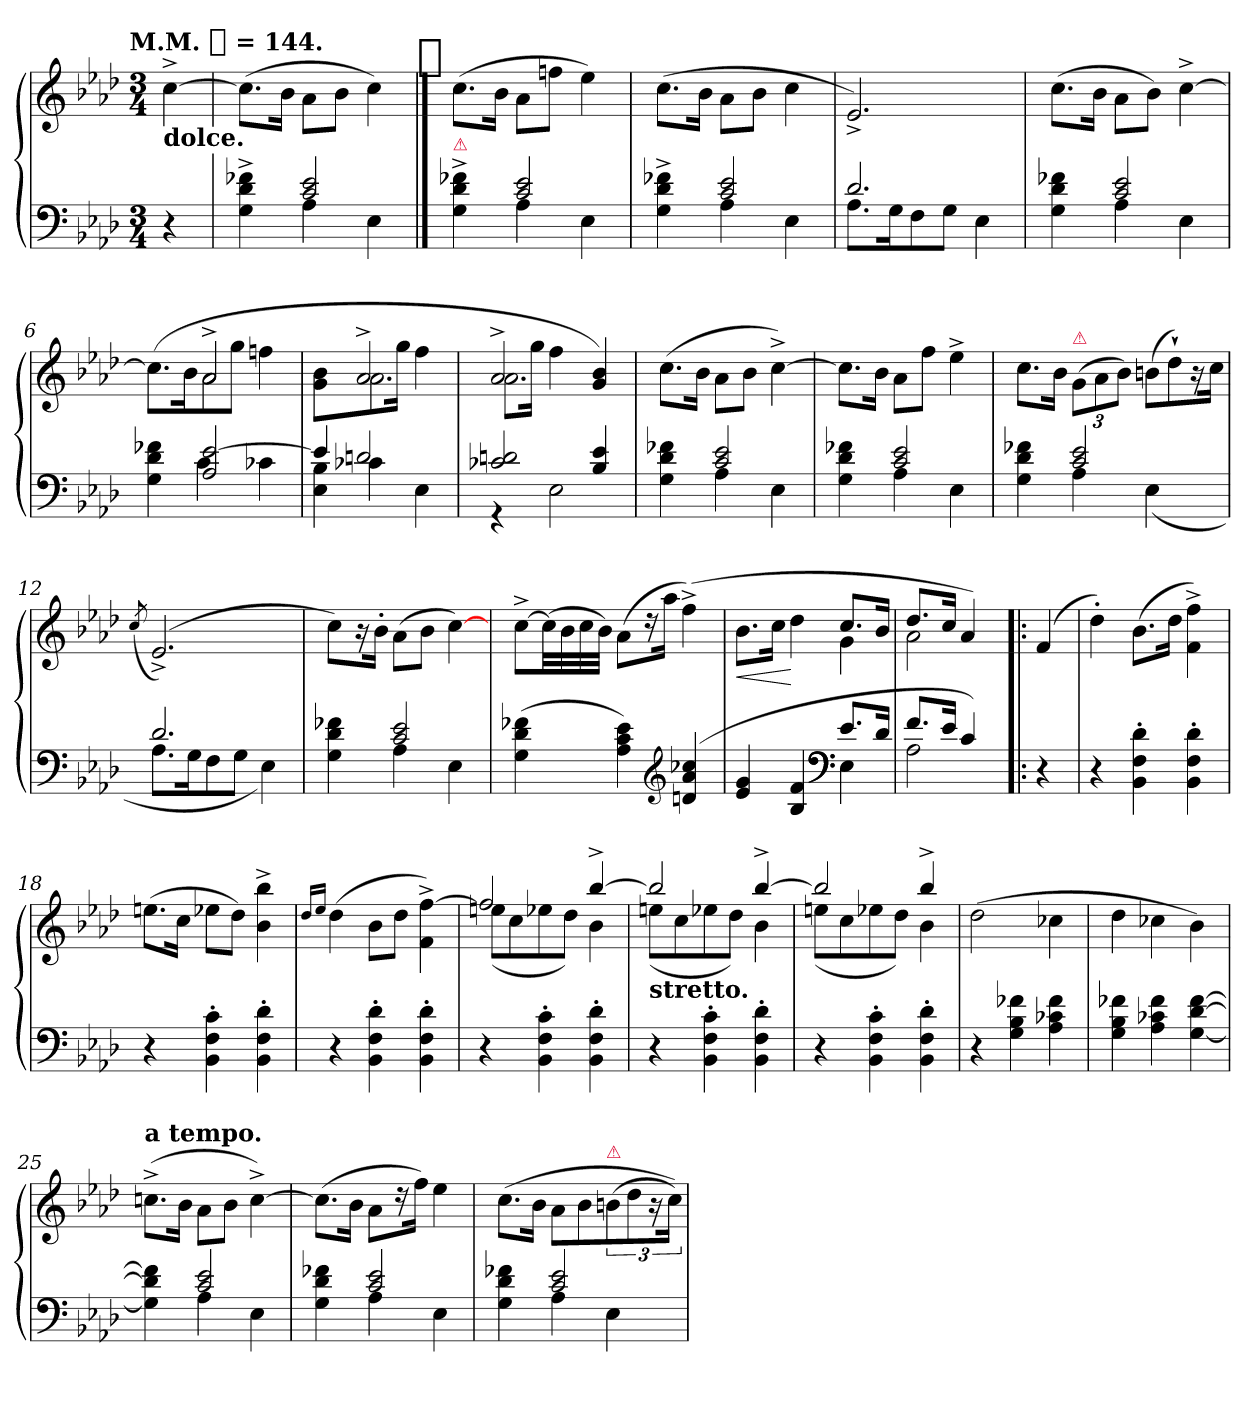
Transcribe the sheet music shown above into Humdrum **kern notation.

**kern	**kern	**dynam
*part1	*part1	*part1
*staff2	*staff1	*staff1/2
*clefF4	*clefG2	*
*k[b-e-a-d-]	*k[b-e-a-d-]	*
*A-:	*A-:	*
!!LO:TX:omd:t=M.M. [quarter] = 144.
*M3/4	*M3/4	*
*MM144	*MM144	*
=	=	=
!	!LO:TX:b:B:t=dolce.	!
4r	[4cc^<	.
=1	=1	=1
*^	*	*
4ryy	4G^< 4d-^< 4f-X^<	(>8.ccL]	.
.	.	16b-Jk	.
2c 2e-	4A-	8a-\L	.
.	.	8b-J	.
.	4E-	4cc)	.
!	!	!LO:TX:a:t=[segno]	!
==2	==2	==2	==2
!LO:TX:a:color=crimson:t=⚠	!	!	!
4ryy	4G^< 4d-^< 4f-X^<	(>8.ccL	.
.	.	16b-Jk	.
2c 2e-	4A-	8a-L	.
.	.	8ffnJ	.
.	4E-	4ee-)	.
=3	=3	=3	=3
4ryy	4G^< 4d-^< 4f-X^<	(>8.ccL	.
.	.	16b-Jk	.
2c 2e-	4A-	8a-\L	.
.	.	8b-J	.
.	4E-	4cc	.
=4	=4	=4	=4
2.d-	8.A-L	2.e-^)	.
.	16GK	.	.
.	8F	.	.
.	8GJ	.	.
.	4E-	.	.
=5	=5	=5	=5
4ryy	4G 4d- 4f-X	(>8.ccL	.
.	.	16b-Jk	.
2c 2e-	4A-	8a-\L	.
.	.	8b-J)	.
.	4E-	[4cc^<	.
=6	=6	=6	=6
*	*	*^	*
4ryy	4G 4d- 4f-X	4ryy	(>8.ccL]	.
.	.	.	16b-Jk	.
!	!	!	!LO:N:vis=2	!
2A- [2e-	4c	2a-^	8a-	.
.	.	.	8ggJ	.
.	4c-X	.	4ffn	.
=7	=7	=7	=7	=7
4e-]	4E- 4B-	4ryy	4g\ 4b-\	.
!	!	!	!LO:N:vis=2.	!
2dn	4c-X	2a-^	8.a-	.
.	.	.	16ggJJ	.
.	4E-	.	4ff	.
=8	=8	=8	=8	=8
!	!	!	!LO:N:vis=2.	!
2c-X 2dn	4r	2a-^	8.a-	.
.	.	.	16ggJJ	.
.	2E-	.	4ff	.
4B- 4e-	.	4ryy	4g 4b-)	.
*	*	*v	*v	*
=9	=9	=9	=9
4ryy	4G 4d- 4f-X	(>8.ccL	.
.	.	16b-Jk	.
2c 2e-	4A-	8a-\L	.
.	.	8b-J	.
.	4E-	[4cc^<)	.
=10	=10	=10	=10
4ryy	4G 4d- 4f-X	8.ccL]	.
.	.	16b-Jk	.
2c 2e-	4A-	8a-L	.
.	.	8ffJ	.
.	4E-	4ee-^<	.
=11	=11	=11	=11
4ryy	4G 4d- 4f-X	8.ccL	.
.	.	16b-Jk	.
!	!	!LO:TX:a:color=crimson:t=⚠	!
2c 2e-	4A-	(>12g\L	.
.	.	12a-	.
.	.	12b-J)	.
*	*	*Xtuplet	*
.	(<4E-	(>12bnL	.
.	.	12dd-`)	.
.	.	24r	.
.	.	24ccJk	.
=12	=12	=12	=12
.	.	(>8qcc/	.
2.d-	8.A-L	(<2.e-^)	.
.	16GK	.	.
.	8F	.	.
.	8GJ	.	.
.	4E-)	.	.
=13	=13	=13	=13
4ryy	4G 4d- 4f-X	8cc\L)	.
.	.	16r	.
.	.	16b-'Jk	.
2c 2e-	4A-	(>8a-\L	.
.	.	8b-J	.
.	4E-	[4cc)	.
*v	*v	*	*
=14	=14	=14
(>4G 4d- 4f-X	[8cc^<L	.
.	(32ccLL]	.
.	32b-	.
.	32cc	.
.	32b-JJJ)	.
4A- 4c 4e-)	(>8a-L	.
.	16r	.
.	16aa-Jk	.
*clefG2	*	*
(>4dn 4a- 4cc-X	(>4ff^<)	.
=15	=15	=15
*^	*^	*
2ryy	4e- 4g	2ryy	8.b-L	<
.	.	.	16ccJk	.
.	4B- 4f	.	4dd-	[
*clefF4	*	*	*	*
4E-\	8.e-/L	8.ccL	4g	.
.	16d-Jk	16b-Jk	.	.
=16	=16	=16	=16	=16
8.fL	2A-	8.dd-L	2a-	.
16e-Jk	.	16ccJk	.	.
4c)	.	4a-)	.	.
*v	*v	*	*	*
*	*v	*v	*
=!|:	=!|:	=!|:
4r	(>4f	.
=17	=17	=17
4r	4dd-')	.
4BB-' 4F' 4d-'	(>8.b-L	.
.	16dd-Jk	.
4BB-' 4F' 4d-'	4f^<\ 4ff^<\)	.
=18	=18	=18
4r	(>8.eenL	.
.	16ccJk	.
4BB-' 4F' 4c'	8ee-XL	.
.	8dd-J)	.
4BB-' 4F' 4d-'	4b-^< 4bb-^<	.
=19	=19	=19
.	16qdd-/LL	.
.	16qee-/JJ	.
4r	(>4dd-	.
4BB-' 4F' 4d-'	8b-L	.
.	8dd-J	.
4BB-' 4F' 4d-'	4f^ [4ff^)	.
=20	=20	=20
*	*^	*
4r	2ff]	(>8eenL	.
.	.	8cc	.
4BB-' 4F' 4c'	.	8ee-X	.
.	.	8dd-J)	.
4BB-' 4F' 4d-'	[4bb-^	4b-	.
=21	=21	=21	=21
!	!LO:TX:b:B:t=stretto.	!	!
4r	2bb-]	(>8eenL	.
.	.	8cc	.
4BB-' 4F' 4c'	.	8ee-X	.
.	.	8dd-J)	.
4BB-' 4F' 4d-'	[4bb-^	4b-	.
=22	=22	=22	=22
4r	2bb-]	(>8eenL	.
.	.	8cc	.
4BB-' 4F' 4c'	.	8ee-X	.
.	.	8dd-J)	.
4BB-' 4F' 4d-'	4bb-^	4b-	.
=23	=23	=23	=23
!	!LO:TX:a:B:t=legato.	!	!
!	!LO:TX:b:B:t=ritenuto.	!	!
*	*v	*v	*
4r	(>2dd-	.
4G 4B- 4f-X	.	.
4A- 4c-X 4f-	4cc-X	.
=24	=24	=24
4G 4B- 4f-X	4dd-	.
4A- 4c-X 4f-	4cc-X	.
[4G [4d- [4f-	4b-)	.
=25	=25	=25
*^	*	*
!	!	!LO:TX:a:B:t=a tempo.	!
4ryy	4G] 4d-] 4f-]	(>8.ccn^<L	.
.	.	16b-Jk	.
2c 2e-	4A-	8a-\L	.
.	.	8b-J	.
.	4E-	[4cc^<)	.
=26	=26	=26	=26
4ryy	4G 4d- 4f-X	(>8.ccL]	.
.	.	16b-Jk	.
2c 2e-	4A-	8a-L	.
.	.	16r	.
.	.	16ffJk)	.
.	4E-	4ee-	.
=27	=27	=27	=27
4ryy	4G 4d- 4f-X	(>8.ccL	.
.	.	16b-Jk	.
2c 2e-	4A-	8a-L	.
.	.	8b-	.
*	*	*tuplet	*
!	!	!LO:TX:a:color=crimson:t=⚠	!
.	4E-	(>12bn	.
.	.	12dd-	.
.	.	24r	.
.	.	24ccJk))	.
*v	*v	*	*
=	=	=
*-	*-	*-
